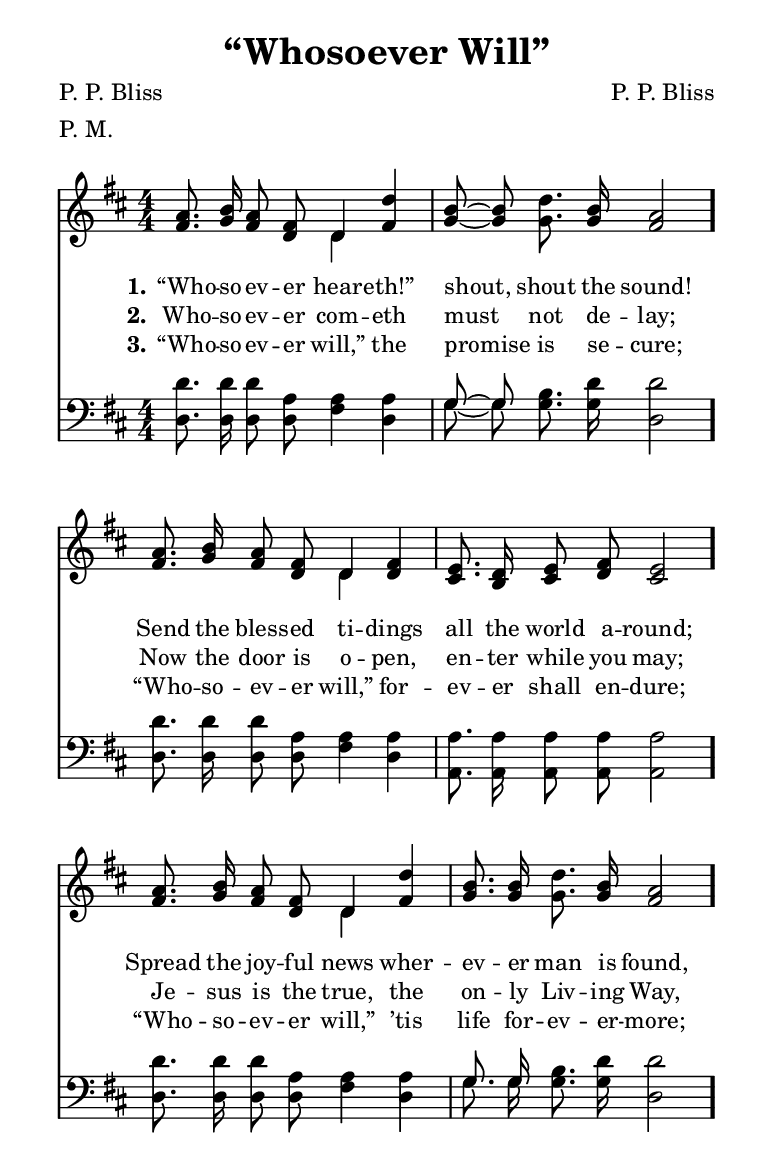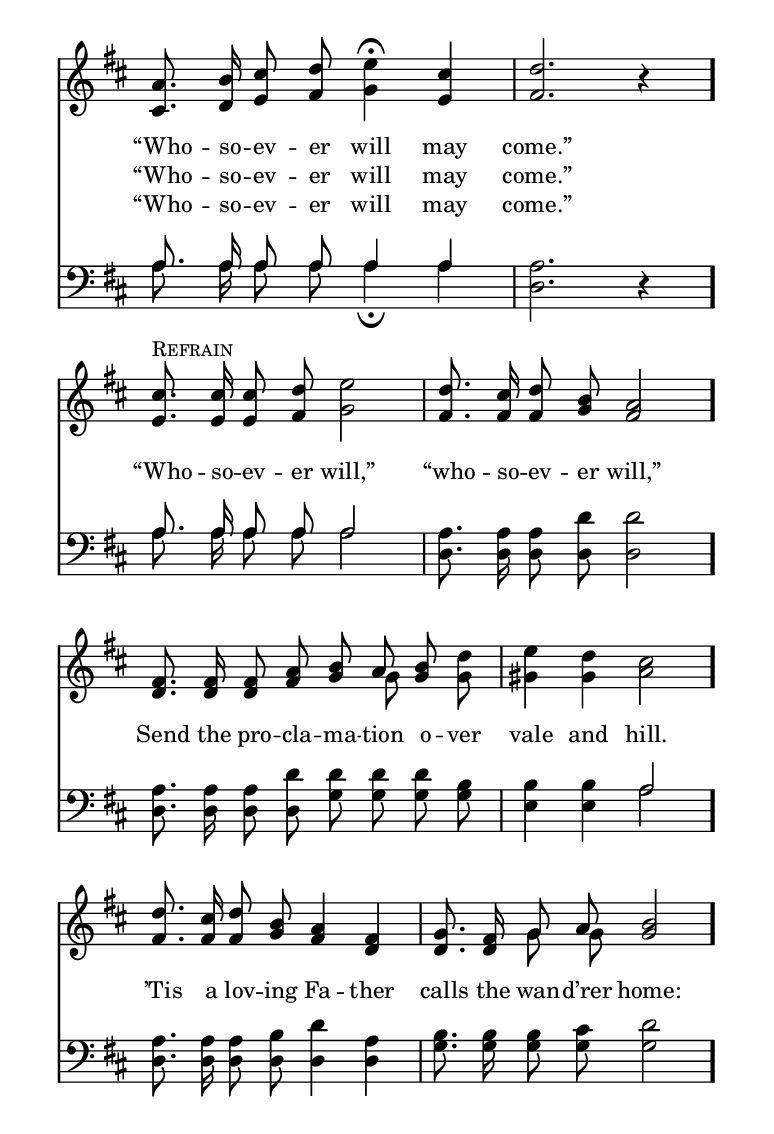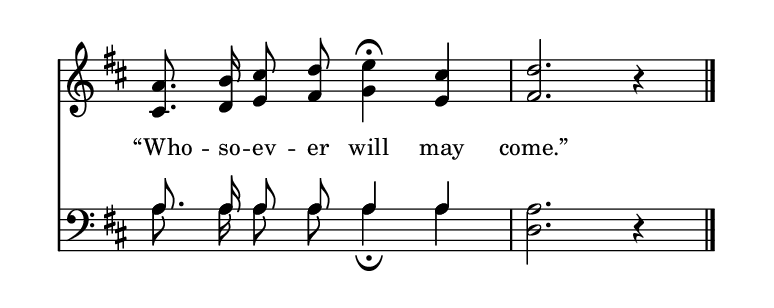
\include "common/global.ily"
\paper {
  \include "common/paper.ily"
  ragged-last-bottom = ##t
  page-count = #(cond (is-eogsized 2) (#t #f))
  system-count = #(cond (is-eogsized 6) (#t #f))
  systems-per-page = #(cond (is-eogsized 4) (#t #f))
}

\header{
  hymnnumber = "138"
  title = "“Whosoever Will”"
  tunename = ""
  meter = "P. M."
  poet = "P. P. Bliss"
  composer = "P. P. Bliss"
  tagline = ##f
}

% for fermata in MIDI
ta = { \tempo 4=80 }
tb = { \tempo 4=40 }

patternAA = { c8. c16 c8 c8 c4 c4 | c8 ~ c8  c8. c16 c2 }
patternAB = { c8. c16 c8 c8 c4 c4 | c8.  c16 c8  c8  c2 }
patternAC = { c8. c16 c8 c8 c4 c4 | c8.  c16 c8. c16 c2 }

patternBA = { c8. c16 c8 c8 \tb c4 \ta c4 | c2. c4 }

patternCA = { c8. c16 c8 c8 c2 }

patternDA = { c8. c16 c8 c8 c8 c8 c8 c8 | c4 c4 c2 }

global = {
  \include "common/overrides.ily"
  \override Staff.TimeSignature.style = #'numbered
  \time 4/4
  \override Score.MetronomeMark.transparent = ##t % hide all fermata changes too
  \ta
  \key d \major
  \autoBeamOff
}

notesSoprano = {
\global
\relative c'' {

  \changePitch \patternAA { a b a fis d d' | b b d b a }
  \changePitch \patternAB { a b a fis d fis | e d e fis e }
  \changePitch \patternAC { a b a fis d d' | b b d b a }
  \changePitch \patternBA { a b cis d e \fermata cis | d r }

  << s^\markup { \small \caps "Refrain" }
  \changePitch \patternCA { cis cis cis d e | d cis d b a } >>
  \changePitch \patternDA { fis fis fis a b a b d | e d cis }
  \changePitch \patternAB { d cis d b a fis | g fis g a b }
  \changePitch \patternBA { a b cis d e \fermata cis | d r }

  \bar "|."

}
}

notesAlto = {
\global
\relative e' {

  \changePitch \patternAA { fis g fis d d fis | g g g g fis }
  \changePitch \patternAB { fis g fis d d d | cis b cis d cis }
  \changePitch \patternAC { fis g fis d d fis | g g g g fis }
  \changePitch \patternBA { cis d e fis g e | fis r }

  \changePitch \patternCA { e e e fis g | fis fis fis g fis }
  \changePitch \patternDA { d d d fis g g g g | gis gis a }
  \changePitch \patternAB { fis fis fis g fis d | d d g g g }
  \changePitch \patternBA { cis, d e fis g e | fis r }

}
}

notesTenor = {
\global
\relative a {

  \changePitch \patternAA { d d d a a a | g g b d d }
  \changePitch \patternAB { d d d a a a | a a a a a }
  \changePitch \patternAC { d d d a a a | g g b d d }
  \changePitch \patternBA { a a a a a a | a r }

  \changePitch \patternCA { a a a a a | a a a d d }
  \changePitch \patternDA { a a a d d d d b | b b a }
  \changePitch \patternAB { a a a b d a | b b b cis d }
  \changePitch \patternBA { a a a a a a | a r }

}
}

notesBass = {
\global
\relative f {

  \changePitch \patternAA { d d d d fis d | g g g g d }
  \changePitch \patternAB { d d d d fis d | a a a a a }
  \changePitch \patternAC { d d d d fis d | g g g g d }
  \changePitch \patternBA { a' a a a a_\fermata a | d, r }

  \changePitch \patternCA { a' a a a a | d, d d d d }
  \changePitch \patternDA { d d d d g g g g | e e a }
  \changePitch \patternAB { d, d d d d d | g g g g g }
  \changePitch \patternBA { a a a a a_\fermata a | d, r }

}
}

Refrain = \lyricmode {

“Who -- so -- ev -- er will,” “who -- so -- ev -- er will,” \bar "."
Send the pro -- cla -- ma -- tion o -- ver vale and hill. \bar "."
’Tis a lov -- ing Fa -- ther calls the wan -- d’rer home: \bar "."
“Who -- so -- ev -- er will may come.” \bar "."

}

wordsA = \lyricmode {
\set stanza = "1."

“Who -- so -- ev -- er hear -- eth!” shout, shout the sound! \bar "."
Send the bless -- ed ti -- dings all the world a -- round; \bar "."
Spread the joy -- ful news wher -- ev -- er man is found, \bar "."
“Who -- so -- ev -- er will may come.” \bar "." \break

}

wordsB = \lyricmode {
\set stanza = "2."

Who -- so -- ev -- er com -- eth must not de -- lay;
Now the door is o -- pen, en -- ter while you may;
Je -- sus is the true, the on -- ly Liv -- ing Way,
“Who -- so -- ev -- er will may come.”

\Refrain

}

wordsC = \lyricmode {
\set stanza = "3."

“Who -- so -- ev -- er will,” the promise is se -- cure;
“Who -- so -- ev -- er will,” for -- ev -- er shall en -- dure;
“Who -- so -- ev -- er will,” ’tis life for -- ev -- er -- more;
“Who -- so -- ev -- er will may come.”

}

\score {
  \context ChoirStaff <<
    \context Staff = upper <<
      \set Staff.autoBeaming = ##f
      \set ChoirStaff.systemStartDelimiter = #'SystemStartBar
      \set ChoirStaff.printPartCombineTexts = ##f
      \partcombine #'(2 . 9) \notesSoprano \notesAlto
      \context NullVoice = sopranos { \voiceOne << \notesSoprano >> }
      \context NullVoice = altos { \voiceTwo << \notesAlto >> }
      \context Lyrics = one   \lyricsto sopranos \wordsA
      \context Lyrics = two   \lyricsto sopranos \wordsB
      \context Lyrics = three \lyricsto sopranos \wordsC
    >>
    \context Staff = men <<
      \set Staff.autoBeaming = ##f
      \clef bass
      \set ChoirStaff.printPartCombineTexts = ##f
      \partcombine #'(2 . 9) \notesTenor \notesBass
      \context NullVoice = tenors { \voiceOne << \notesTenor >> }
      \context NullVoice = basses { \voiceTwo << \notesBass >> }
    >>
  >>
  \layout {
    \include "common/layout.ily"
  }
  \midi{
    \include "common/midi.ily"
  }
}

\version "2.19.49"  % necessary for upgrading to future LilyPond versions.

% vi:set et ts=2 sw=2 ai nocindent syntax=lilypond:
